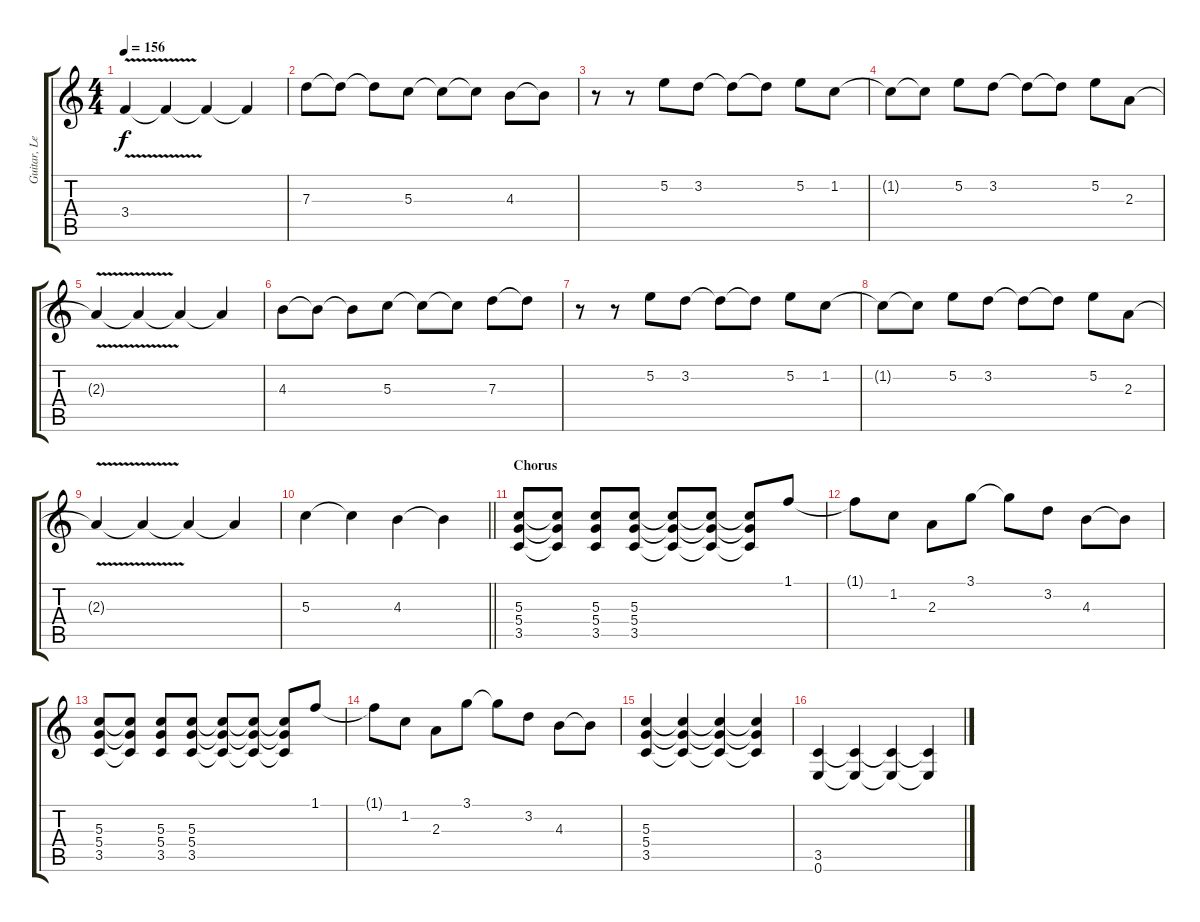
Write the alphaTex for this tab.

\track ("Guitar, Lead" "Guitar, Le") {instrument overdrivenguitar}
\staff {score tabs}
\tuning (E4 B3 G3 D3 A2 E2) {hide}
\ts (4 4)
\tempo 156
\clef g2
\ks c
3.4{v t}.4{dy f} 3.4{t}.4 3.4{t}.4 3.4{t}.4 |
7.3.8 7.3{t}.8 7.3{t}.8 5.3.8 5.3{t}.8 5.3{t}.8 4.3.8 4.3{t}.8 |
r.8 r.8 5.2.8 3.2.8 3.2{t}.8 3.2{t}.8 5.2.8 1.2.8 |
1.2{t}.8 1.2{t}.8 5.2.8 3.2.8 3.2{t}.8 3.2{t}.8 5.2.8 2.3.8 |
2.3{v t}.4 2.3{t}.4 2.3{t}.4 2.3{t}.4 |
4.3.8 4.3{t}.8 4.3{t}.8 5.3.8 5.3{t}.8 5.3{t}.8 7.3.8 7.3{t}.8 |
r.8 r.8 5.2.8 3.2.8 3.2{t}.8 3.2{t}.8 5.2.8 1.2.8 |
1.2{t}.8 1.2{t}.8 5.2.8 3.2.8 3.2{t}.8 3.2{t}.8 5.2.8 2.3.8 |
2.3{v t}.4 2.3{t}.4 2.3{t}.4 2.3{t}.4 |
\barLineRight lightlight
5.3.4 5.3{t}.4 4.3.4 4.3{t}.4 |
\section ("" "Chorus")
(5.3 5.4 3.5).8 (5.3{t} 5.4{t} 3.5{t}).8 (5.3 5.4 3.5).8 (5.3 5.4 3.5).8 (5.3{t} 5.4{t} 3.5{t}).8 (5.3{t} 5.4{t} 3.5{t}).8 (5.3{t} 5.4{t} 3.5{t}).8 1.1.8 |
1.1{t}.8 1.2.8 2.3.8 3.1.8 3.1{t}.8 3.2.8 4.3.8 4.3{t}.8 |
(5.3 5.4 3.5).8 (5.3{t} 5.4{t} 3.5{t}).8 (5.3 5.4 3.5).8 (5.3 5.4 3.5).8 (5.3{t} 5.4{t} 3.5{t}).8 (5.3{t} 5.4{t} 3.5{t}).8 (5.3{t} 5.4{t} 3.5{t}).8 1.1.8 |
1.1{t}.8 1.2.8 2.3.8 3.1.8 3.1{t}.8 3.2.8 4.3.8 4.3{t}.8 |
(5.3 5.4 3.5).4 (5.3{t} 5.4{t} 3.5{t}).4 (5.3{t} 5.4{t} 3.5{t}).4 (5.3{t} 5.4{t} 3.5{t}).4 |
(3.5 0.6).4 (3.5{t} 0.6{t}).4 (3.5{t} 0.6{t}).4 (3.5{t} 0.6{t}).4
